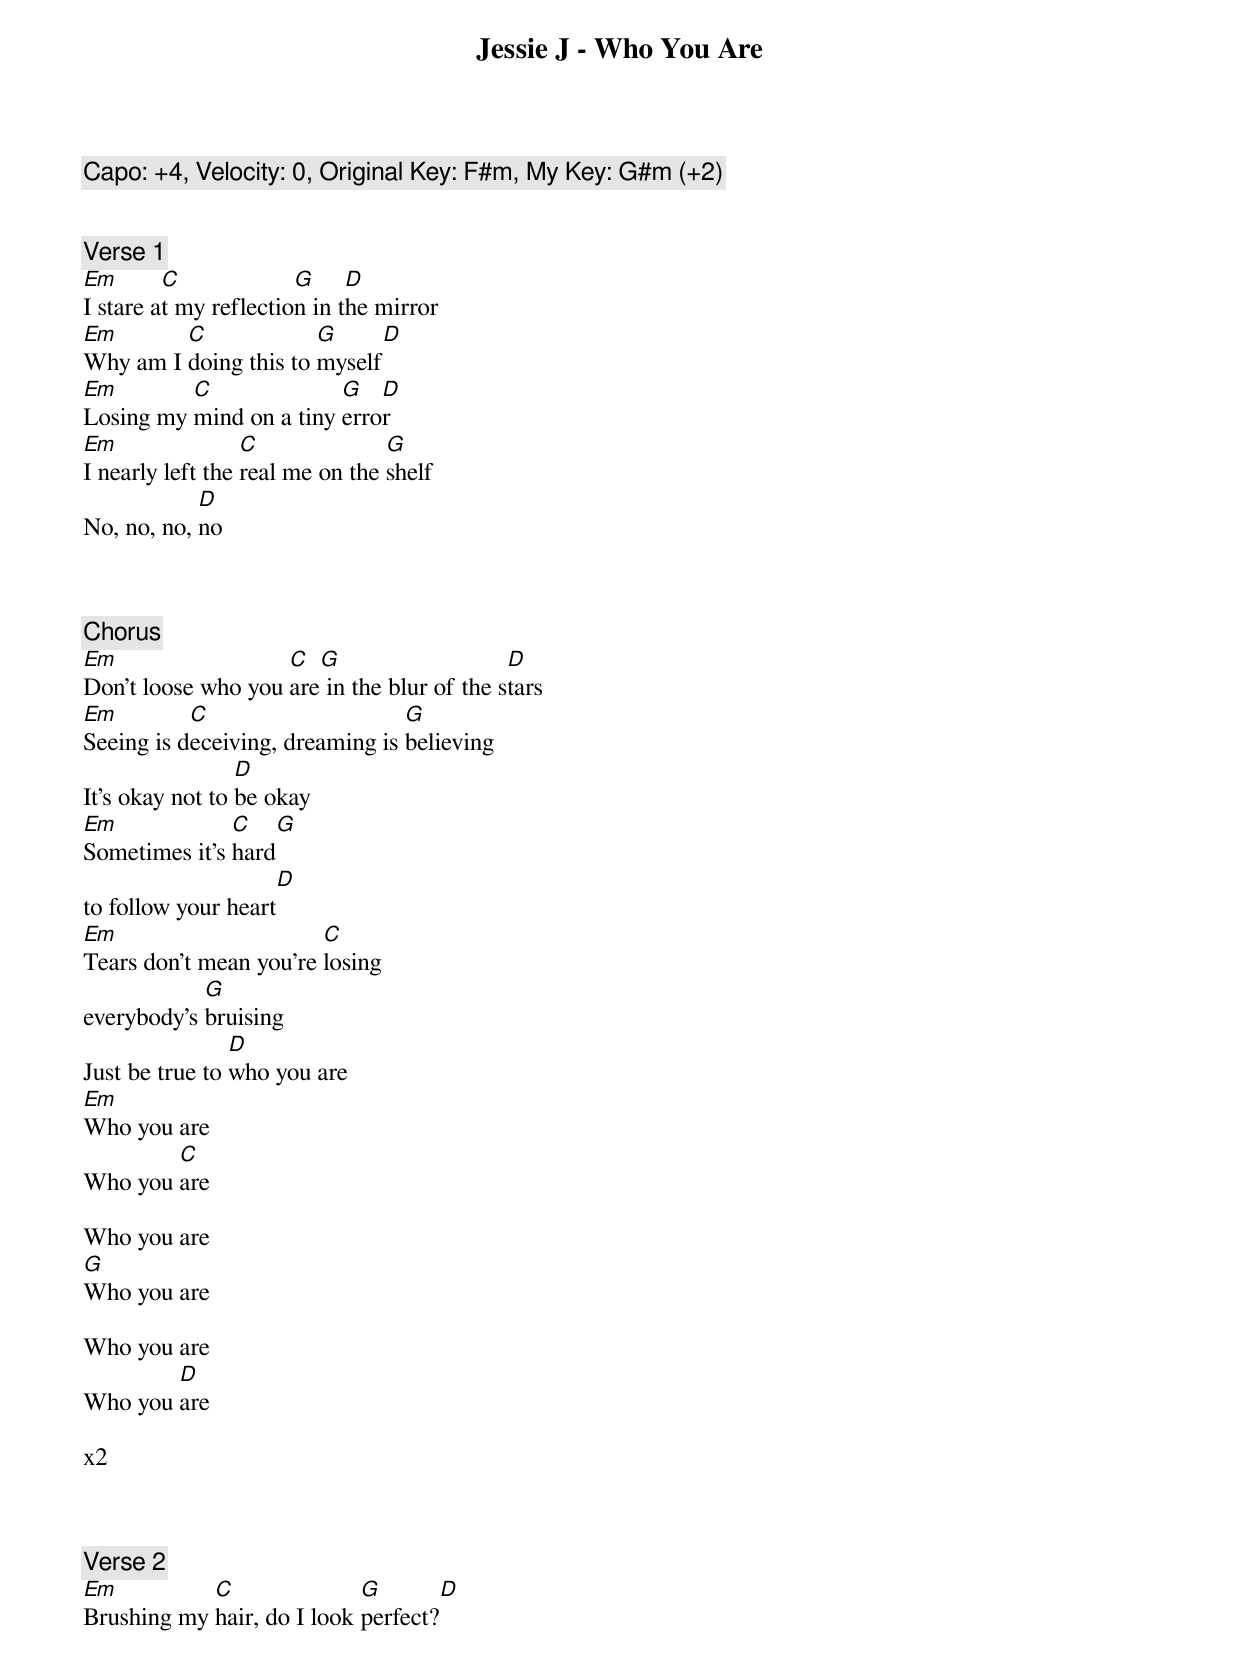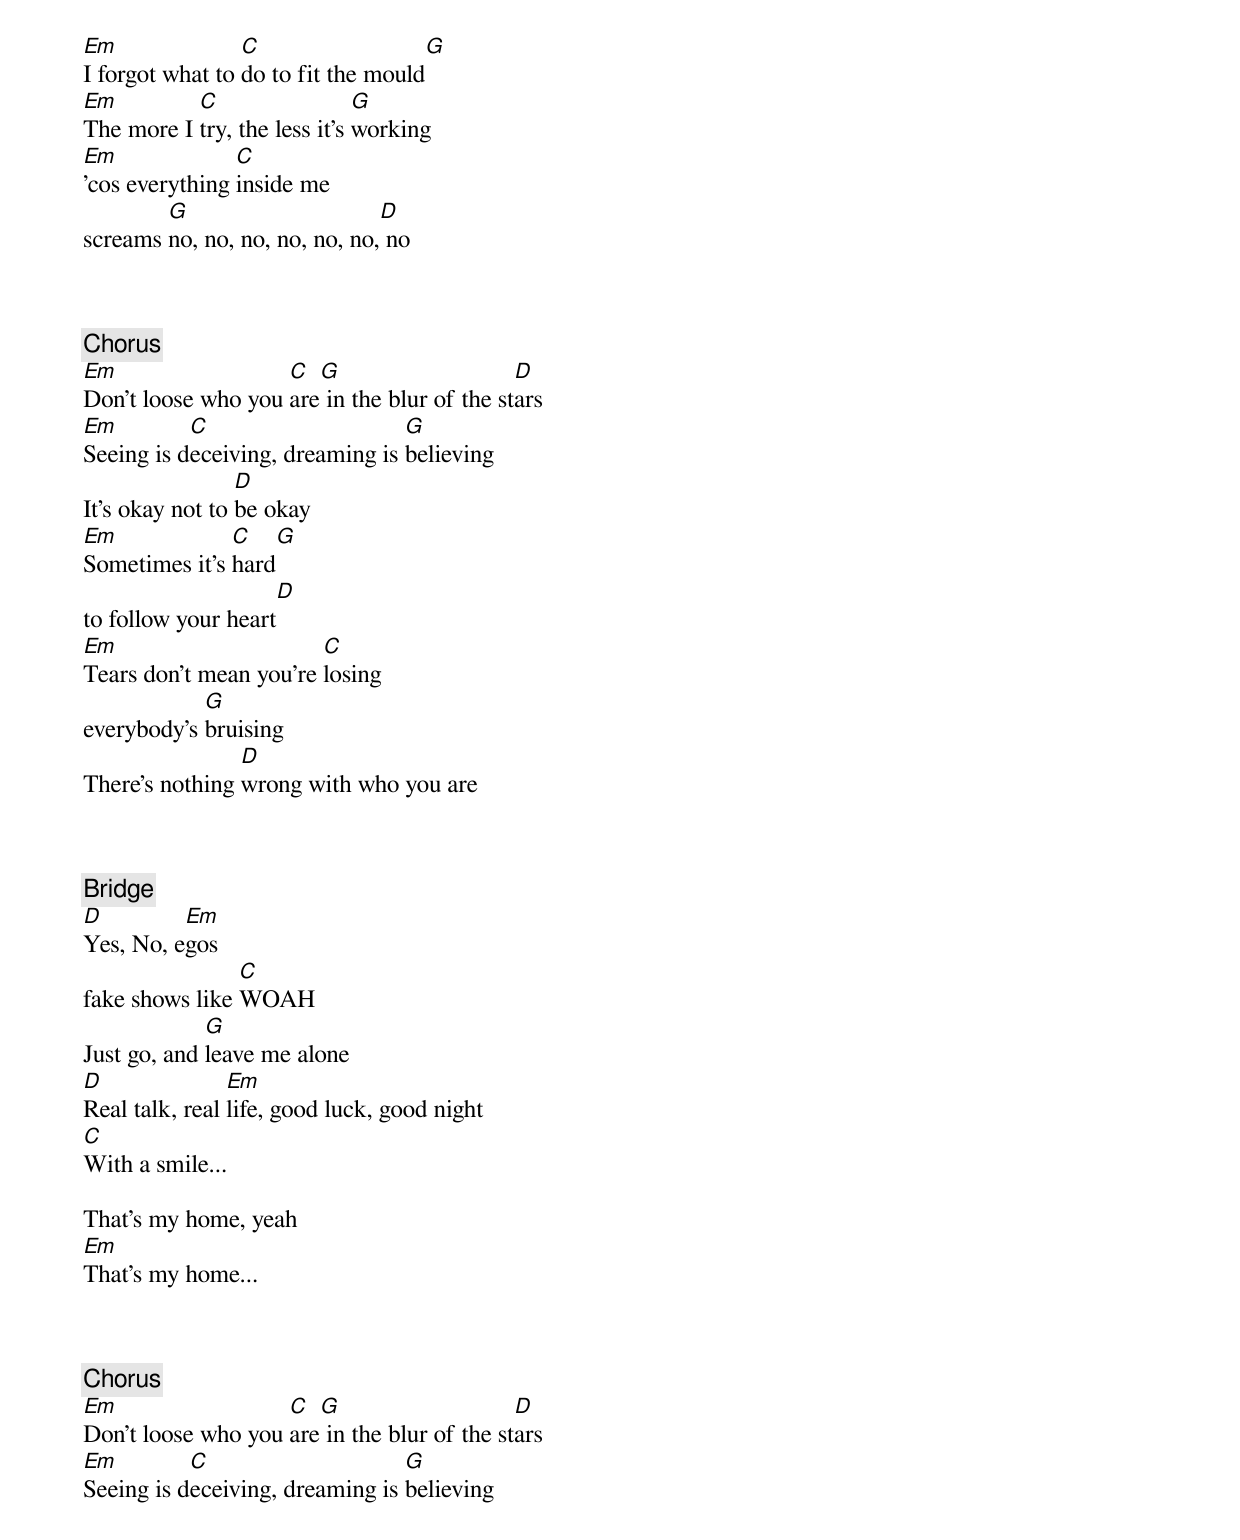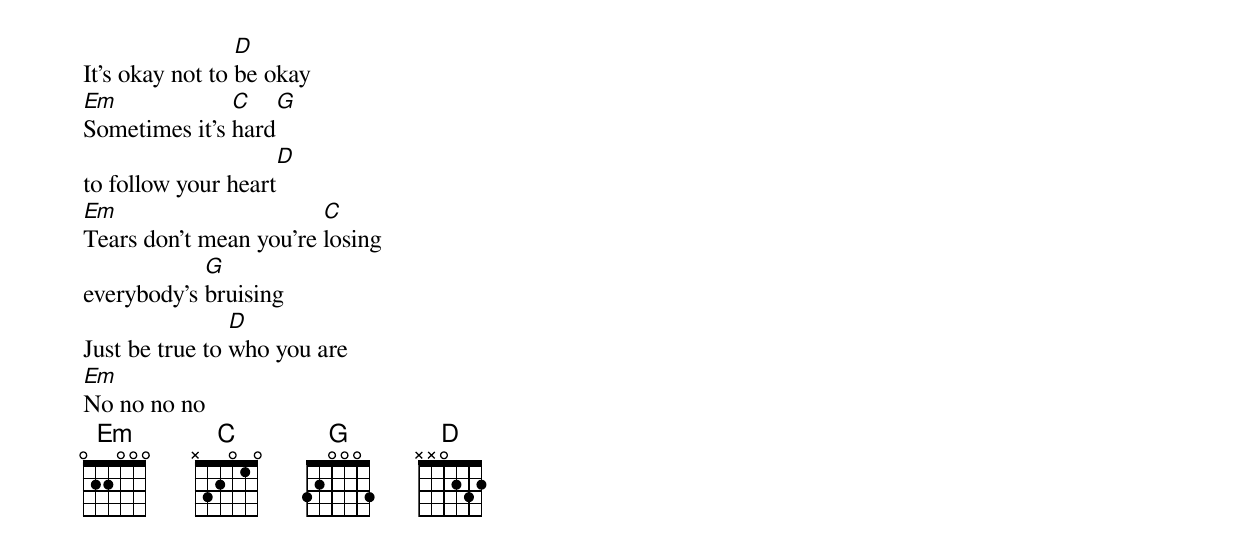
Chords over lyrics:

Jessie J - Who You Are

Capo: +4, Velocity: 0, Original Key: F#m, My Key: G#m (+2)


[Verse 1]
Em       C             G     D
I stare at my reflection in the mirror
Em       C             G     D
Why am I doing this to myself
Em        C              G   D
Losing my mind on a tiny error
Em                C              G
I nearly left the real me on the shelf
            D
No, no, no, no



[Chorus]
Em                  C  G                    D
Don't loose who you are in the blur of the stars
Em         C                     G
Seeing is deceiving, dreaming is believing
                 D
It's okay not to be okay
Em             C    G
Sometimes it's hard
                    D
to follow your heart
Em                      C
Tears don't mean you're losing
            G
everybody's bruising
                D
Just be true to who you are
Em
Who you are
        C
Who you are

Who you are
G
Who you are

Who you are
        D
Who you are

x2



[Verse 2]
Em          C               G        D
Brushing my hair, do I look perfect?
Em               C                  G
I forgot what to do to fit the mould
Em         C                  G
The more I try, the less it's working
Em              C
'cos everything inside me
        G                      D
screams no, no, no, no, no, no, no



[Chorus]
Em                  C  G                     D
Don't loose who you are in the blur of the stars
Em         C                     G
Seeing is deceiving, dreaming is believing
                 D
It's okay not to be okay
Em             C    G
Sometimes it's hard
                    D
to follow your heart
Em                      C
Tears don't mean you're losing
            G
everybody's bruising
                D
There's nothing wrong with who you are



[Bridge]
D         Em
Yes, No, egos
                C
fake shows like WOAH
             G
Just go, and leave me alone
D               Em
Real talk, real life, good luck, good night
C
With a smile...

That's my home, yeah
Em
That's my home...



[Chorus]
Em                  C  G                     D
Don't loose who you are in the blur of the stars
Em         C                     G
Seeing is deceiving, dreaming is believing
                 D
It's okay not to be okay
Em             C    G
Sometimes it's hard
                    D
to follow your heart
Em                      C
Tears don't mean you're losing
            G
everybody's bruising
                D
Just be true to who you are
Em
No no no no
